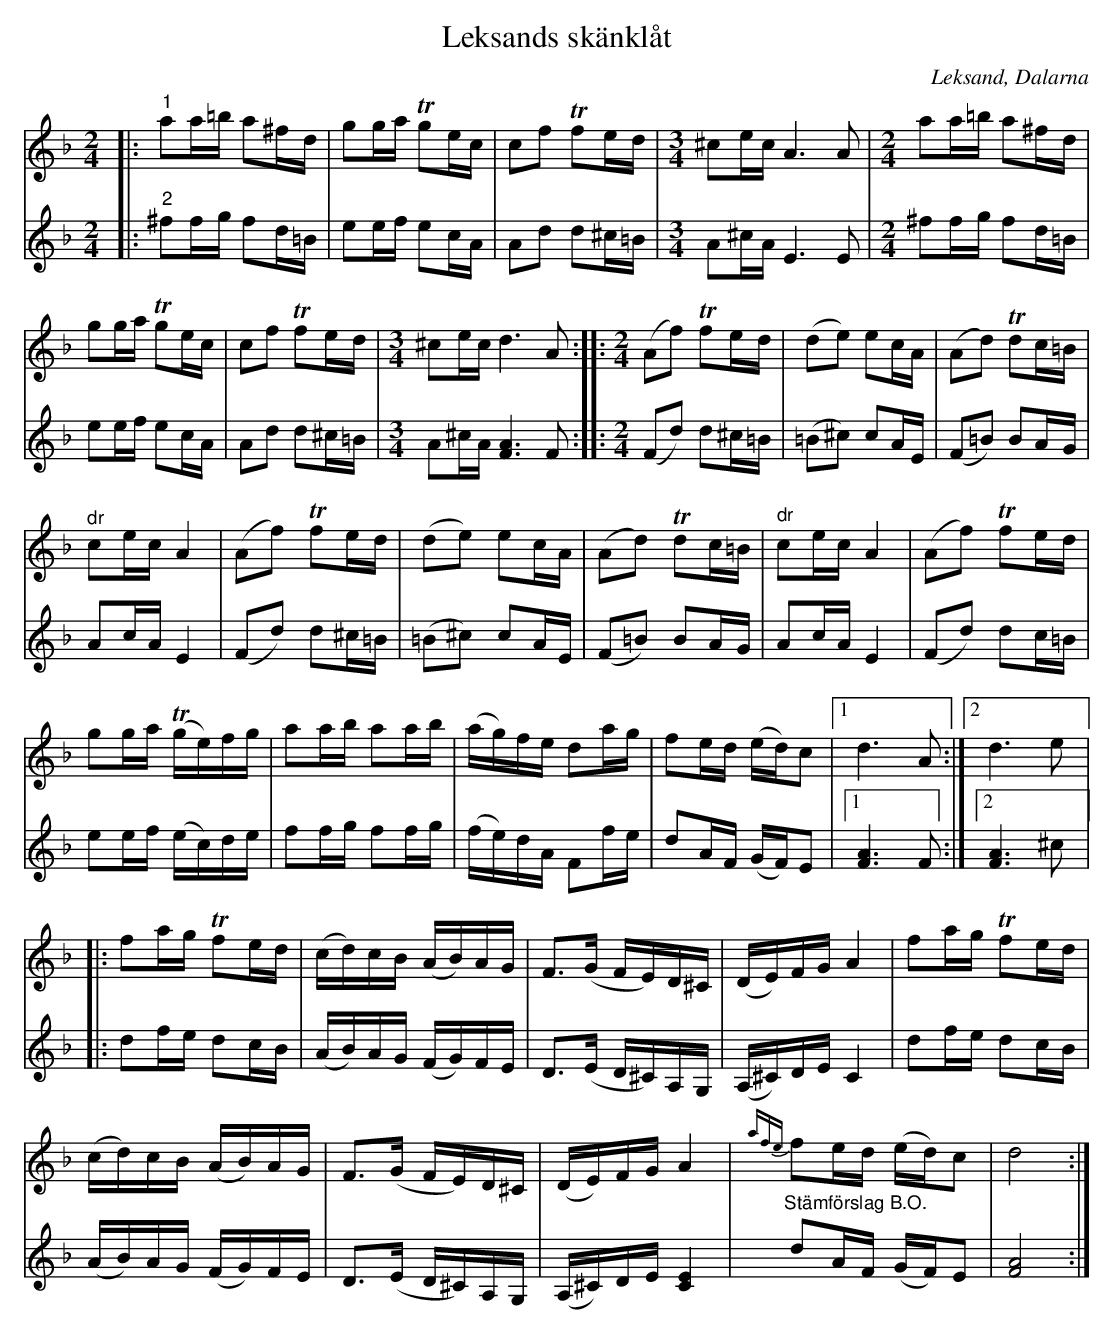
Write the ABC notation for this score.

X:1
T:Leksands skänklåt
O:Leksand, Dalarna
L:1/16
M:2/4
K:Dm
V:1
|:"^1" a2a=b a2^fd | g2gaT g2ec | c2f2T f2ed |[M:3/4] ^c2ec A6 A2 |[M:2/4] a2a=b a2^fd |
g2gaT g2ec | c2f2T f2ed |[M:3/4] ^c2ec d6 A2 ::[M:2/4] (A2f2)T f2ed | (d2e2) e2cA | (A2d2)T d2c=B |
"^dr" c2ec A4 | (A2f2)T f2ed | (d2e2) e2cA | (A2d2)T d2c=B | "^dr" c2ec A4 | (A2f2)T f2ed |
g2gaT (ge)fg | a2ab a2ab | (ag)fe d2ag | f2ed (ed)c2 |1 d6 A2 :|2 d6 e2 |:
f2agT f2ed | (cd)cB (AB)AG | F2>(G2 FE)D^C | (DE)FG A4 | f2agT f2ed |
(cd)cB (AB)AG | F2>(G2 FE)D^C | (DE)FG A4 |{afe} f2ed (ed)c2 | d8 :|
V:2
|:"^2" ^f2fg f2d=B | e2ef e2cA | A2d2 d2^c=B |[M:3/4] A2^cA E6 E2 |[M:2/4] ^f2fg f2d=B |
e2ef e2cA | A2d2 d2^c=B |[M:3/4] A2^cA [FA]6 F2 ::[M:2/4] (F2d2) d2^c=B | (=B2^c2) c2AE |
(F2=B2) B2AG | A2cA E4 | (F2d2) d2^c=B | (=B2^c2) c2AE | (F2=B2) B2AG | A2cA E4 | (F2d2) d2c=B |
e2ef (ec)de | f2fg f2fg | (fe)dA F2fe | d2AF (GF)E2 |1 [FA]6 F2 :|2 [FA]6 ^c2 |:
d2fe d2cB | (AB)AG (FG)FE | D2>(E2 D^C)A,G, | (A,^C)DE C4 | d2fe d2cB |
(AB)AG (FG)FE | D2>(E2 D^C)A,G, | (A,^C)DE [CE]4 |"^Stämförslag B.O." d2AF (GF)E2 | [FA]8 :|
